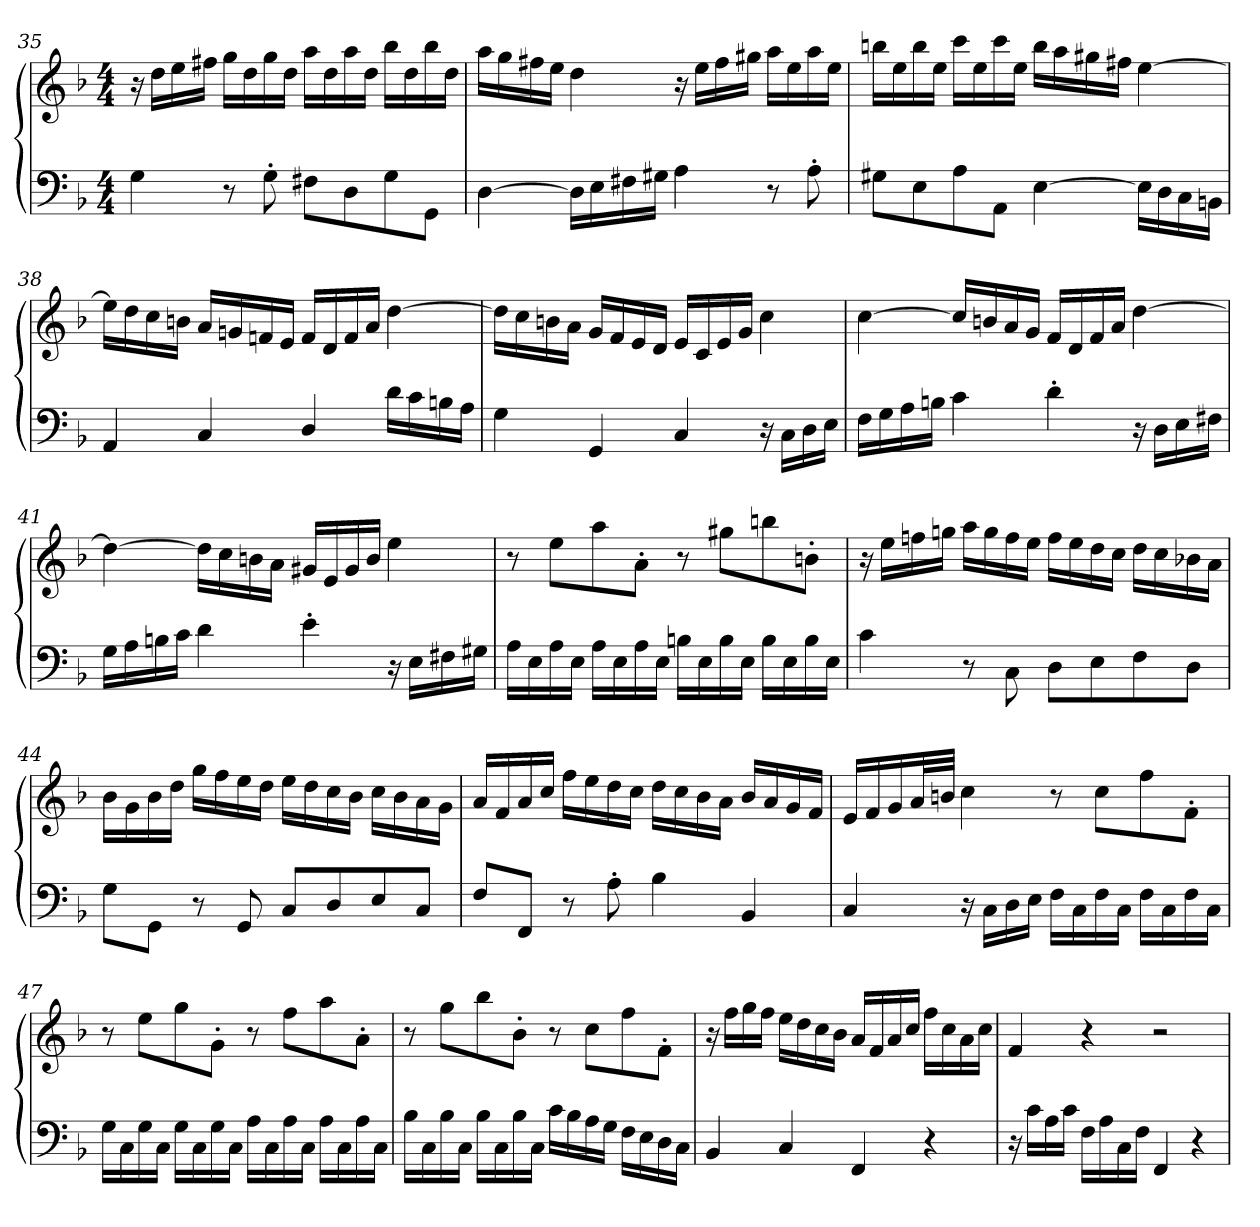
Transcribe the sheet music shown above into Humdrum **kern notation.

**kern	**kern
*part2	*part1
*staff2	*staff1
*clefF4	*clefG2
*k[b-]	*k[b-]
*F:	*F:
*M4/4	*M4/4
=35	=35
4G\	16r
.	16dd\LL
.	16ee\
.	16ff#X\JJ
8r	16gg\LL
.	16dd\
8G'>\	16gg\
.	16dd\JJ
8F#X\L	16aa\LL
.	16dd\
8D\	16aa\
.	16dd\JJ
8G\	16bb-\LL
.	16dd\
8GG\J	16bb-\
.	16dd\JJ
=36	=36
[4D\	16aa\LL
.	16gg\
.	16ff#X\
.	16ee\JJ
16D\LL]	4dd\
16E\	.
16F#X\	.
16G#X\JJ	.
4A\	16r
.	16ee\LL
.	16ff#\
.	16gg#X\JJ
8r	16aa\LL
.	16ee\
8A'>\	16aa\
.	16ee\JJ
=37	=37
8G#X\L	16bbn\LL
.	16ee\
8E\	16bb\
.	16ee\JJ
8A\	16ccc\LL
.	16ee\
8AA\J	16ccc\
.	16ee\JJ
[4E\	16bb\LL
.	16aa\
.	16gg#X\
.	16ff#X\JJ
16E\LL]	[4ee\
16D\	.
16C\	.
16BBn\JJ	.
=38	=38
4AA/	16ee\LL]
.	16dd\
.	16cc\
.	16bn\JJ
4C/	16a/LL
.	16gn/
.	16fn/
.	16e/JJ
4D/	16f/LL
.	16d/
.	16f/
.	16a/JJ
16d\LL	[4dd\
16c\	.
16Bn\	.
16A\JJ	.
=39	=39
4G\	16dd\LL]
.	16cc\
.	16bn\
.	16a\JJ
4GG/	16g/LL
.	16f/
.	16e/
.	16d/JJ
4C/	16e/LL
.	16c/
.	16e/
.	16g/JJ
16r	4cc\
16C\LL	.
16D\	.
16E\JJ	.
=40	=40
16F\LL	[4cc\
16G\	.
16A\	.
16Bn\JJ	.
4c\	16cc/LL]
.	16bn/
.	16a/
.	16g/JJ
4d'>\	16f/LL
.	16d/
.	16f/
.	16a/JJ
16r	[4dd\
16D\LL	.
16E\	.
16F#X\JJ	.
=41	=41
16G\LL	4dd\_
16A\	.
16Bn\	.
16c\JJ	.
4d\	16dd\LL]
.	16cc\
.	16bn\
.	16a\JJ
4e'>\	16g#X/LL
.	16e/
.	16g#/
.	16b/JJ
16r	4ee\
16E\LL	.
16F#X\	.
16G#X\JJ	.
=42	=42
16A\LL	8r
16E\	.
16A\	8ee\L
16E\JJ	.
16A\LL	8aa\
16E\	.
16A\	8a'>\J
16E\JJ	.
16Bn\LL	8r
16E\	.
16B\	8gg#X\L
16E\JJ	.
16B\LL	8bbn\
16E\	.
16B\	8bn'>\J
16E\JJ	.
=43	=43
4c\	16r
.	16ee\LL
.	16ffn\
.	16ggn\JJ
8r	16aa\LL
.	16gg\
8C\	16ff\
.	16ee\JJ
8D\L	16ff\LL
.	16ee\
8E\	16dd\
.	16cc\JJ
8F\	16dd\LL
.	16cc\
8D\J	16b-X\
.	16a\JJ
=44	=44
8G\L	16b-\LL
.	16g\
8GG\J	16b-\
.	16dd\JJ
8r	16gg\LL
.	16ff\
8GG/	16ee\
.	16dd\JJ
8C/L	16ee\LL
.	16dd\
8D/	16cc\
.	16b-\JJ
8E/	16cc\LL
.	16b-\
8C/J	16a\
.	16g\JJ
=45	=45
8F/L	16a/LL
.	16f/
8FF/J	16a/
.	16cc/JJ
8r	16ff\LL
.	16ee\
8A'>\	16dd\
.	16cc\JJ
4B-\	16dd\LL
.	16cc\
.	16b-\
.	16a\JJ
4BB-/	16b-/LL
.	16a/
.	16g/
.	16f/JJ
=46	=46
4C/	16e/LL
.	16f/
.	16g/
.	32a/L
.	32bn/JJJ
16r	4cc\
16C\LL	.
16D\	.
16E\JJ	.
16F\LL	8r
16C\	.
16F\	8cc\L
16C\JJ	.
16F\LL	8ff\
16C\	.
16F\	8f'>\J
16C\JJ	.
=47	=47
16G\LL	8r
16C\	.
16G\	8ee\L
16C\JJ	.
16G\LL	8gg\
16C\	.
16G\	8g'>\J
16C\JJ	.
16A\LL	8r
16C\	.
16A\	8ff\L
16C\JJ	.
16A\LL	8aa\
16C\	.
16A\	8a'>\J
16C\JJ	.
=48	=48
16B-\LL	8r
16C\	.
16B-\	8gg\L
16C\JJ	.
16B-\LL	8bb-\
16C\	.
16B-\	8b-'>\J
16C\JJ	.
16c\LL	8r
16B-\	.
16A\	8cc\L
16G\JJ	.
16F\LL	8ff\
16E\	.
16D\	8f'>\J
16C\JJ	.
=49	=49
4BB-/	16r
.	16ff\LL
.	16gg\
.	16ff\JJ
4C/	16ee\LL
.	16dd\
.	16cc\
.	16b-\JJ
4FF/	16a/LL
.	16f/
.	16a/
.	16cc/JJ
4r	16ff\LL
.	16cc\
.	16a\
.	16cc\JJ
=50	=50
16r	4f/
16c\LL	.
16A\	.
16c\JJ	.
16F\LL	4r
16A\	.
16C\	.
16F\JJ	.
4FF/	2r
4r	.
=	=
*-	*-
